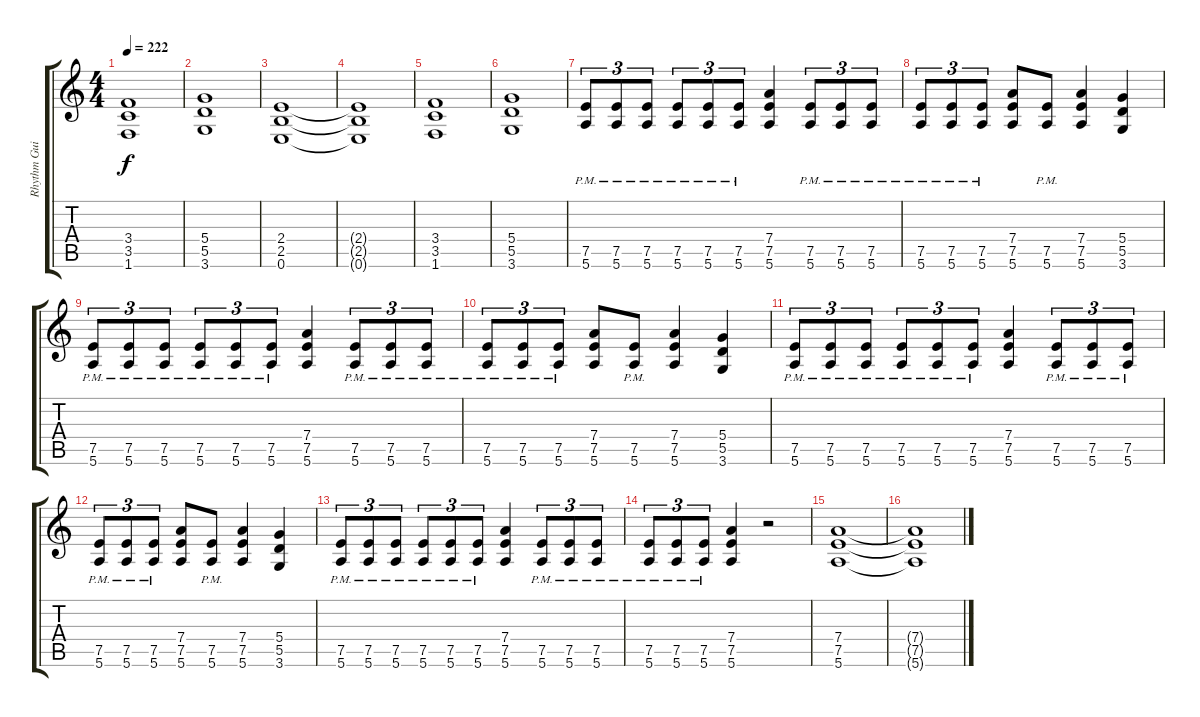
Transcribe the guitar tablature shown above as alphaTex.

\track ("Rhythm Guitar" "Rhythm Gui") {instrument distortionguitar}
\staff {score tabs}
\tuning (E4 B3 G3 D3 A2 E2) {hide}
\ts (4 4)
\tempo 222
\clef g2
\ks c
(3.4 3.5 1.6).1{dy f} |
(5.4 5.5 3.6).1 |
(2.4 2.5 0.6).1 |
(2.4{t} 2.5{t} 0.6{t}).1 |
(3.4 3.5 1.6).1 |
(5.4 5.5 3.6).1 |
(7.5{pm} 5.6{pm}).8{tu (3 2)} (7.5{pm} 5.6{pm}).8{tu (3 2)} (7.5{pm} 5.6{pm}).8{tu (3 2)} (7.5{pm} 5.6{pm}).8{tu (3 2)} (7.5{pm} 5.6{pm}).8{tu (3 2)} (7.5{pm} 5.6{pm}).8{tu (3 2)} (7.4 7.5 5.6).4 (7.5{pm} 5.6{pm}).8{tu (3 2)} (7.5{pm} 5.6{pm}).8{tu (3 2)} (7.5{pm} 5.6{pm}).8{tu (3 2)} |
(7.5{pm} 5.6{pm}).8{tu (3 2)} (7.5{pm} 5.6{pm}).8{tu (3 2)} (7.5{pm} 5.6{pm}).8{tu (3 2)} (7.4 7.5 5.6).8 (7.5{pm} 5.6{pm}).8 (7.4 7.5 5.6).4 (5.4 5.5 3.6).4 |
(7.5{pm} 5.6{pm}).8{tu (3 2)} (7.5{pm} 5.6{pm}).8{tu (3 2)} (7.5{pm} 5.6{pm}).8{tu (3 2)} (7.5{pm} 5.6{pm}).8{tu (3 2)} (7.5{pm} 5.6{pm}).8{tu (3 2)} (7.5{pm} 5.6{pm}).8{tu (3 2)} (7.4 7.5 5.6).4 (7.5{pm} 5.6{pm}).8{tu (3 2)} (7.5{pm} 5.6{pm}).8{tu (3 2)} (7.5{pm} 5.6{pm}).8{tu (3 2)} |
(7.5{pm} 5.6{pm}).8{tu (3 2)} (7.5{pm} 5.6{pm}).8{tu (3 2)} (7.5{pm} 5.6{pm}).8{tu (3 2)} (7.4 7.5 5.6).8 (7.5{pm} 5.6{pm}).8 (7.4 7.5 5.6).4 (5.4 5.5 3.6).4 |
(7.5{pm} 5.6{pm}).8{tu (3 2)} (7.5{pm} 5.6{pm}).8{tu (3 2)} (7.5{pm} 5.6{pm}).8{tu (3 2)} (7.5{pm} 5.6{pm}).8{tu (3 2)} (7.5{pm} 5.6{pm}).8{tu (3 2)} (7.5{pm} 5.6{pm}).8{tu (3 2)} (7.4 7.5 5.6).4 (7.5{pm} 5.6{pm}).8{tu (3 2)} (7.5{pm} 5.6{pm}).8{tu (3 2)} (7.5{pm} 5.6{pm}).8{tu (3 2)} |
(7.5{pm} 5.6{pm}).8{tu (3 2)} (7.5{pm} 5.6{pm}).8{tu (3 2)} (7.5{pm} 5.6{pm}).8{tu (3 2)} (7.4 7.5 5.6).8 (7.5{pm} 5.6{pm}).8 (7.4 7.5 5.6).4 (5.4 5.5 3.6).4 |
(7.5{pm} 5.6{pm}).8{tu (3 2)} (7.5{pm} 5.6{pm}).8{tu (3 2)} (7.5{pm} 5.6{pm}).8{tu (3 2)} (7.5{pm} 5.6{pm}).8{tu (3 2)} (7.5{pm} 5.6{pm}).8{tu (3 2)} (7.5{pm} 5.6{pm}).8{tu (3 2)} (7.4 7.5 5.6).4 (7.5{pm} 5.6{pm}).8{tu (3 2)} (7.5{pm} 5.6{pm}).8{tu (3 2)} (7.5{pm} 5.6{pm}).8{tu (3 2)} |
(7.5{pm} 5.6{pm}).8{tu (3 2)} (7.5{pm} 5.6{pm}).8{tu (3 2)} (7.5{pm} 5.6{pm}).8{tu (3 2)} (7.4 7.5 5.6).4 r.2 |
(7.4 7.5 5.6).1 |
(7.4{t} 7.5{t} 5.6{t}).1
